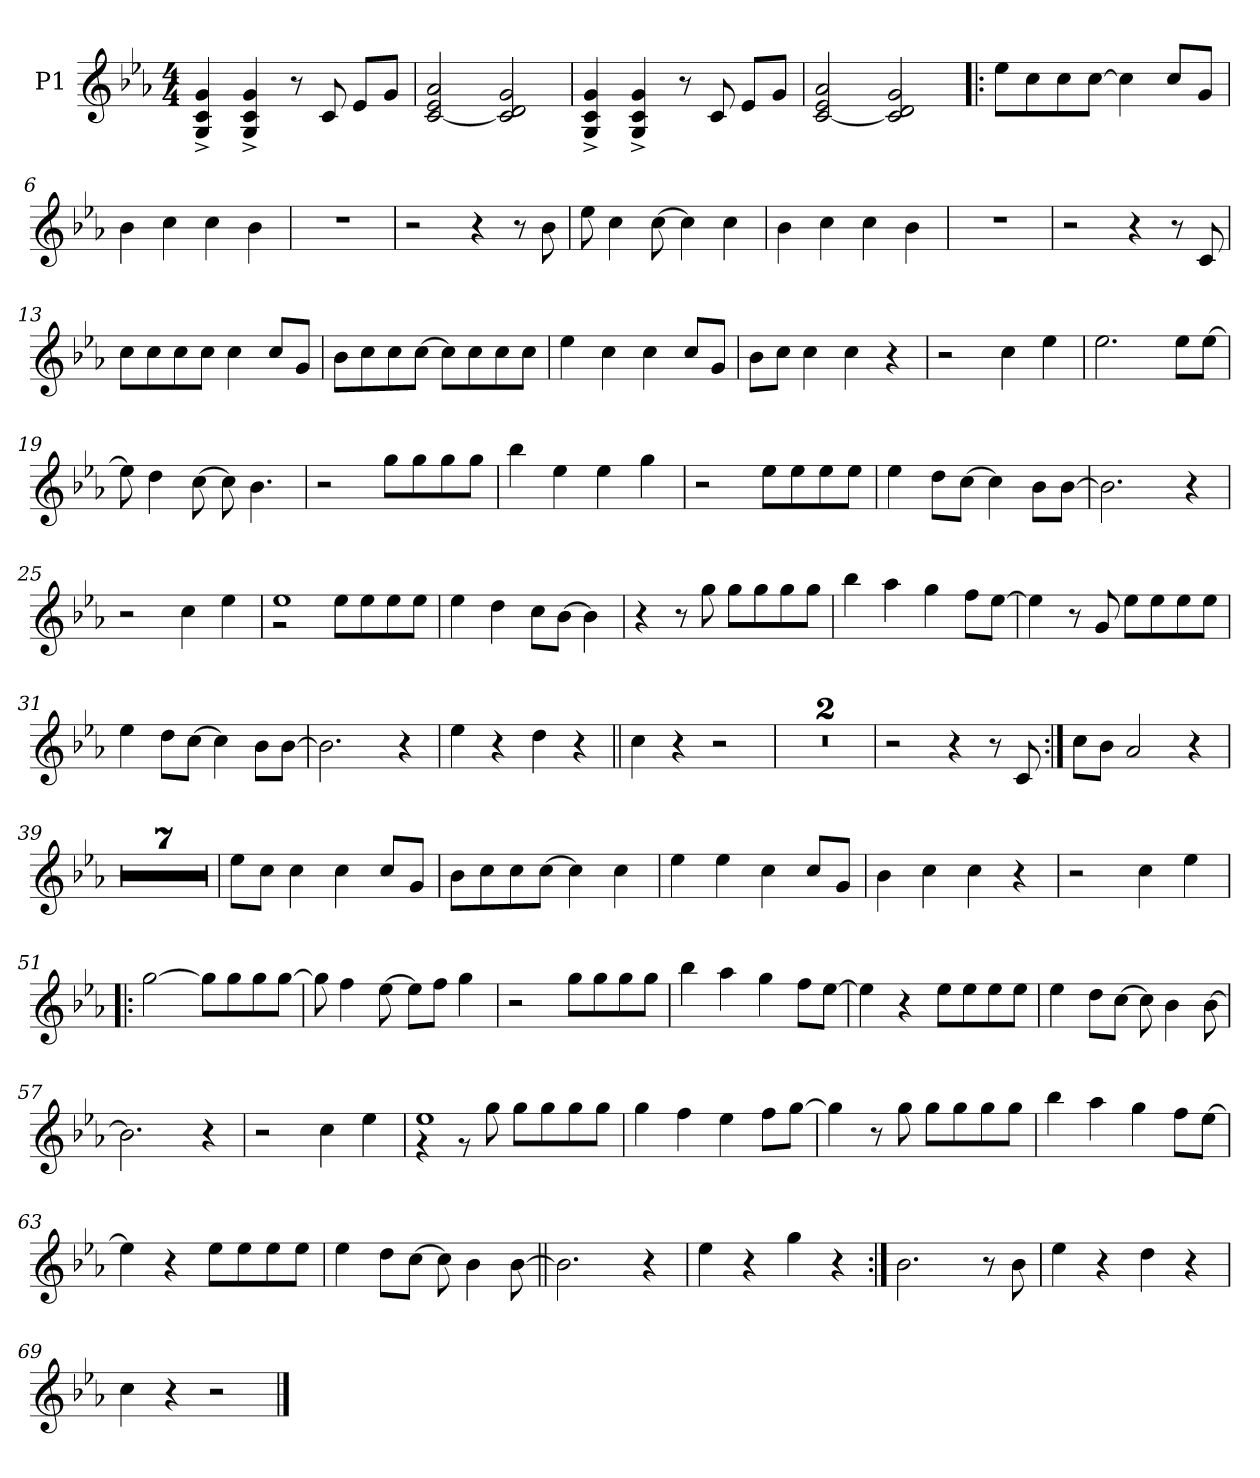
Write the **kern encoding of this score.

**kern
*part1
*staff1
*I"P1
*clefG2
*k[b-e-a-]
*c:
*M4/4
*MM120
=1
4G/^ 4c/^ 4g/^
4G/^ 4c/^ 4g/^
8r
8c/
8e-/L
8g/J
=2
[<2c/ 2e-/ 2a-/
2c/] 2d/ 2g/
=3
4G/^ 4c/^ 4g/^
4G/^ 4c/^ 4g/^
8r
8c/
8e-/L
8g/J
=4
[<2c/ 2e-/ 2a-/
2c/] 2d/ 2g/
=5!|:
8ee-\L
8cc\
8cc\
[>8cc\J
4cc\]
8cc/L
8g/J
!!LO:LB:g=z
=6
4b-\
4cc\
4cc\
4b-\
=7
1r
=8
2r
4r
8r
8b-\
=9
8ee-\
4cc\
[>8cc\
4cc\]
4cc\
=10
4b-\
4cc\
4cc\
4b-\
=11
1r
=12
2r
4r
8r
8c/
!!LO:LB:g=z
=13
8cc\L
8cc\
8cc\
8cc\J
4cc\
8cc/L
8g/J
=14
8b-\L
8cc\
8cc\
[>8cc\J
8cc\L]
8cc\
8cc\
8cc\J
=15
4ee-\
4cc\
4cc\
8cc/L
8g/J
=16
8b-\L
8cc\J
4cc\
4cc\
4r
=17
2r
4cc\
4ee-\
=18
2.ee-\
8ee-\L
[>8ee-\J
!!LO:LB:g=z
=19
8ee-\]
4dd\
[>8cc\
8cc\]
4.b-\
=20
2r
8gg\L
8gg\
8gg\
8gg\J
=21
4bb-\
4ee-\
4ee-\
4gg\
=22
2r
8ee-\L
8ee-\
8ee-\
8ee-\J
=23
4ee-\
8dd\L
[>8cc\J
4cc\]
8b-\L
[>8b-\J
=24
2.b-\]
4r
!!LO:LB:g=z
=25
2r
4cc\
4ee-\
=26
*^
1ee-	2r
.	8ee-\L
.	8ee-\
.	8ee-\
.	8ee-\J
*v	*v
=27
4ee-\
4dd\
8cc\L
[>8b-\J
4b-\]
=28
4r
8r
8gg\
8gg\L
8gg\
8gg\
8gg\J
=29
4bb-\
4aa-\
4gg\
8ff\L
[>8ee-\J
=30
4ee-\]
8r
8g/
8ee-\L
8ee-\
8ee-\
8ee-\J
!!LO:LB:g=z
=31
4ee-\
8dd\L
[>8cc\J
4cc\]
8b-\L
[>8b-\J
=32
2.b-\]
4r
=33
4ee-\
4r
4dd\
4r
=34||
4cc\
4r
2r
=35
1r
=36
1r
=37
2r
4r
8r
8c/
!!LO:LB:g=z
=38:|!
8cc\L
8b-\J
2a-/
4r
=39
1r
=40
1r
=41
1r
=42
1r
=43
1r
=44
1r
=45
1r
=46
8ee-\L
8cc\J
4cc\
4cc\
8cc/L
8g/J
!!LO:LB:g=z
=47
8b-\L
8cc\
8cc\
[>8cc\J
4cc\]
4cc\
=48
4ee-\
4ee-\
4cc\
8cc/L
8g/J
=49
4b-\
4cc\
4cc\
4r
=50
2r
4cc\
4ee-\
!!LO:LB:g=z
=51!|:
[>2gg\
8gg\L]
8gg\
8gg\
[>8gg\J
=52
8gg\]
4ff\
[>8ee-\
8ee-\L]
8ff\J
4gg\
=53
2r
8gg\L
8gg\
8gg\
8gg\J
=54
4bb-\
4aa-\
4gg\
8ff\L
[>8ee-\J
=55
4ee-\]
4r
8ee-\L
8ee-\
8ee-\
8ee-\J
!!LO:LB:g=z
=56
4ee-\
8dd\L
[>8cc\J
8cc\]
4b-\
[>8b-\
=57
2.b-\]
4r
=58
2r
4cc\
4ee-\
=59
*^
1ee-	4r
.	8r
.	8gg\
.	8gg\L
.	8gg\
.	8gg\
.	8gg\J
*v	*v
=60
4gg\
4ff\
4ee-\
8ff\L
[>8gg\J
!!LO:PB:g=z
=61
4gg\]
8r
8gg\
8gg\L
8gg\
8gg\
8gg\J
=62
4bb-\
4aa-\
4gg\
8ff\L
[>8ee-\J
=63
4ee-\]
4r
8ee-\L
8ee-\
8ee-\
8ee-\J
=64
4ee-\
8dd\L
[>8cc\J
8cc\]
4b-\
[>8b-\
!!LO:LB:g=z
=65||
2.b-\]
4r
=66
4ee-\
4r
4gg\
4r
=67:|!
2.b-\
8r
8b-\
=68
4ee-\
4r
4dd\
4r
=69
4cc\
4r
2r
==
*-
